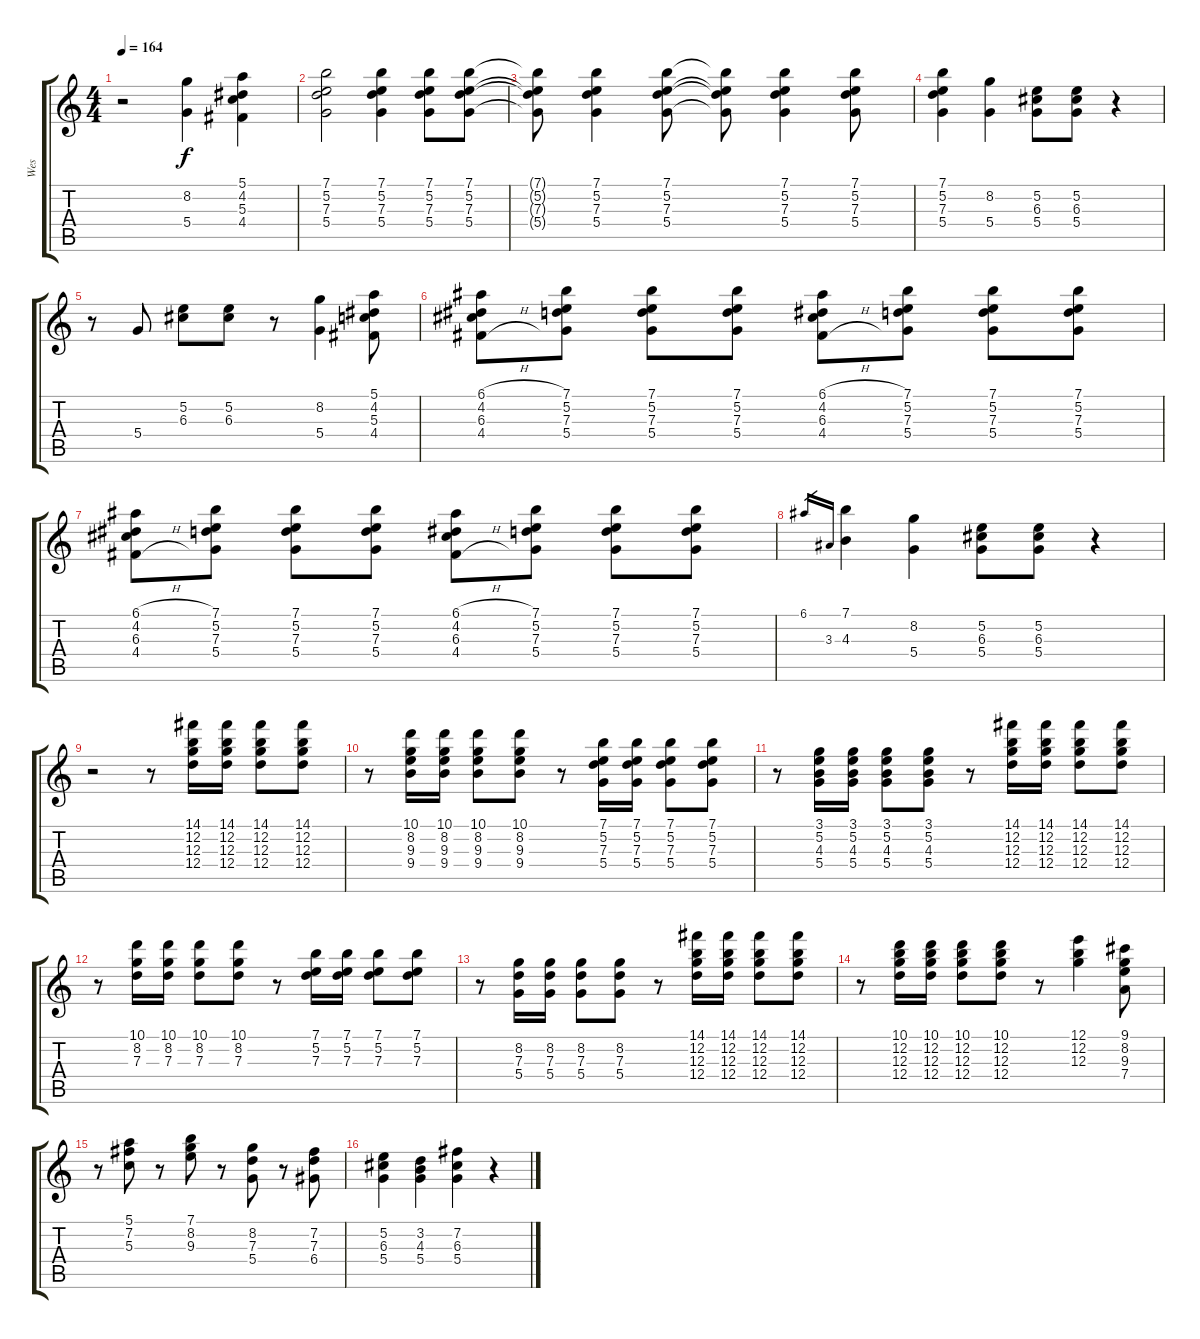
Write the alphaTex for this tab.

\track ("Wes" "Wes") {instrument electricguitarjazz}
\staff {score tabs}
\tuning (E4 B3 G3 D3 A2 E2) {hide}
\ts (4 4)
\tempo 164
\clef g2
\ks c
r.2{dy f} (8.2 5.4).4 (5.1 4.2 5.3 4.4).4 |
(7.1 5.2 7.3 5.4).2 (7.1 5.2 7.3 5.4).4 (7.1 5.2 7.3 5.4).8 (7.1 5.2 7.3 5.4).8 |
(7.1{t} 5.2{t} 7.3{t} 5.4{t}).8 (7.1 5.2 7.3 5.4).4 (7.1 5.2 7.3 5.4).8 (7.1{t} 5.2{t} 7.3{t} 5.4{t}).8 (7.1 5.2 7.3 5.4).4 (7.1 5.2 7.3 5.4).8 |
(7.1 5.2 7.3 5.4).4 (8.2 5.4).4 (5.2 6.3 5.4).8 (5.2 6.3 5.4).8 r.4 |
r.8 5.4.8 (5.2 6.3).8 (5.2 6.3).8 r.8 (8.2 5.4).4 (5.1 4.2 5.3 4.4).8 |
(6.1{h} 4.2{h} 6.3{h} 4.4{h}).8 (7.1 5.2 7.3 5.4).8 (7.1 5.2 7.3 5.4).8 (7.1 5.2 7.3 5.4).8 (6.1{h} 4.2{h} 6.3{h} 4.4{h}).8 (7.1 5.2 7.3 5.4).8 (7.1 5.2 7.3 5.4).8 (7.1 5.2 7.3 5.4).8 |
(6.1{h} 4.2{h} 6.3{h} 4.4{h}).8 (7.1 5.2 7.3 5.4).8 (7.1 5.2 7.3 5.4).8 (7.1 5.2 7.3 5.4).8 (6.1{h} 4.2{h} 6.3{h} 4.4{h}).8 (7.1 5.2 7.3 5.4).8 (7.1 5.2 7.3 5.4).8 (7.1 5.2 7.3 5.4).8 |
6.1.16{gr} 3.3.16{gr} (7.1 4.3).4 (8.2 5.4).4 (5.2 6.3 5.4).8 (5.2 6.3 5.4).8 r.4 |
r.2 r.8 (14.1 12.2 12.3 12.4).16 (14.1 12.2 12.3 12.4).16 (14.1 12.2 12.3 12.4).8 (14.1 12.2 12.3 12.4).8 |
r.8 (10.1 8.2 9.3 9.4).16 (10.1 8.2 9.3 9.4).16 (10.1 8.2 9.3 9.4).8 (10.1 8.2 9.3 9.4).8 r.8 (7.1 5.2 7.3 5.4).16 (7.1 5.2 7.3 5.4).16 (7.1 5.2 7.3 5.4).8 (7.1 5.2 7.3 5.4).8 |
r.8 (3.1 5.2 4.3 5.4).16 (3.1 5.2 4.3 5.4).16 (3.1 5.2 4.3 5.4).8 (3.1 5.2 4.3 5.4).8 r.8 (14.1 12.2 12.3 12.4).16 (14.1 12.2 12.3 12.4).16 (14.1 12.2 12.3 12.4).8 (14.1 12.2 12.3 12.4).8 |
r.8 (10.1 8.2 7.3).16 (10.1 8.2 7.3).16 (10.1 8.2 7.3).8 (10.1 8.2 7.3).8 r.8 (7.1 5.2 7.3).16 (7.1 5.2 7.3).16 (7.1 5.2 7.3).8 (7.1 5.2 7.3).8 |
r.8 (8.2 7.3 5.4).16 (8.2 7.3 5.4).16 (8.2 7.3 5.4).8 (8.2 7.3 5.4).8 r.8 (14.1 12.2 12.3 12.4).16 (14.1 12.2 12.3 12.4).16 (14.1 12.2 12.3 12.4).8 (14.1 12.2 12.3 12.4).8 |
r.8 (10.1 12.2 12.3 12.4).16 (10.1 12.2 12.3 12.4).16 (10.1 12.2 12.3 12.4).8 (10.1 12.2 12.3 12.4).8 r.8 (12.1 12.2 12.3).4 (9.1 8.2 9.3 7.4).8 |
r.8 (5.1 7.2 5.3).8 r.8 (7.1 8.2 9.3).8 r.8 (8.2 7.3 5.4).8 r.8 (7.2 7.3 6.4).8 |
(5.2 6.3 5.4).4 (3.2 4.3 5.4).4 (7.2 6.3 5.4).4 r.4
